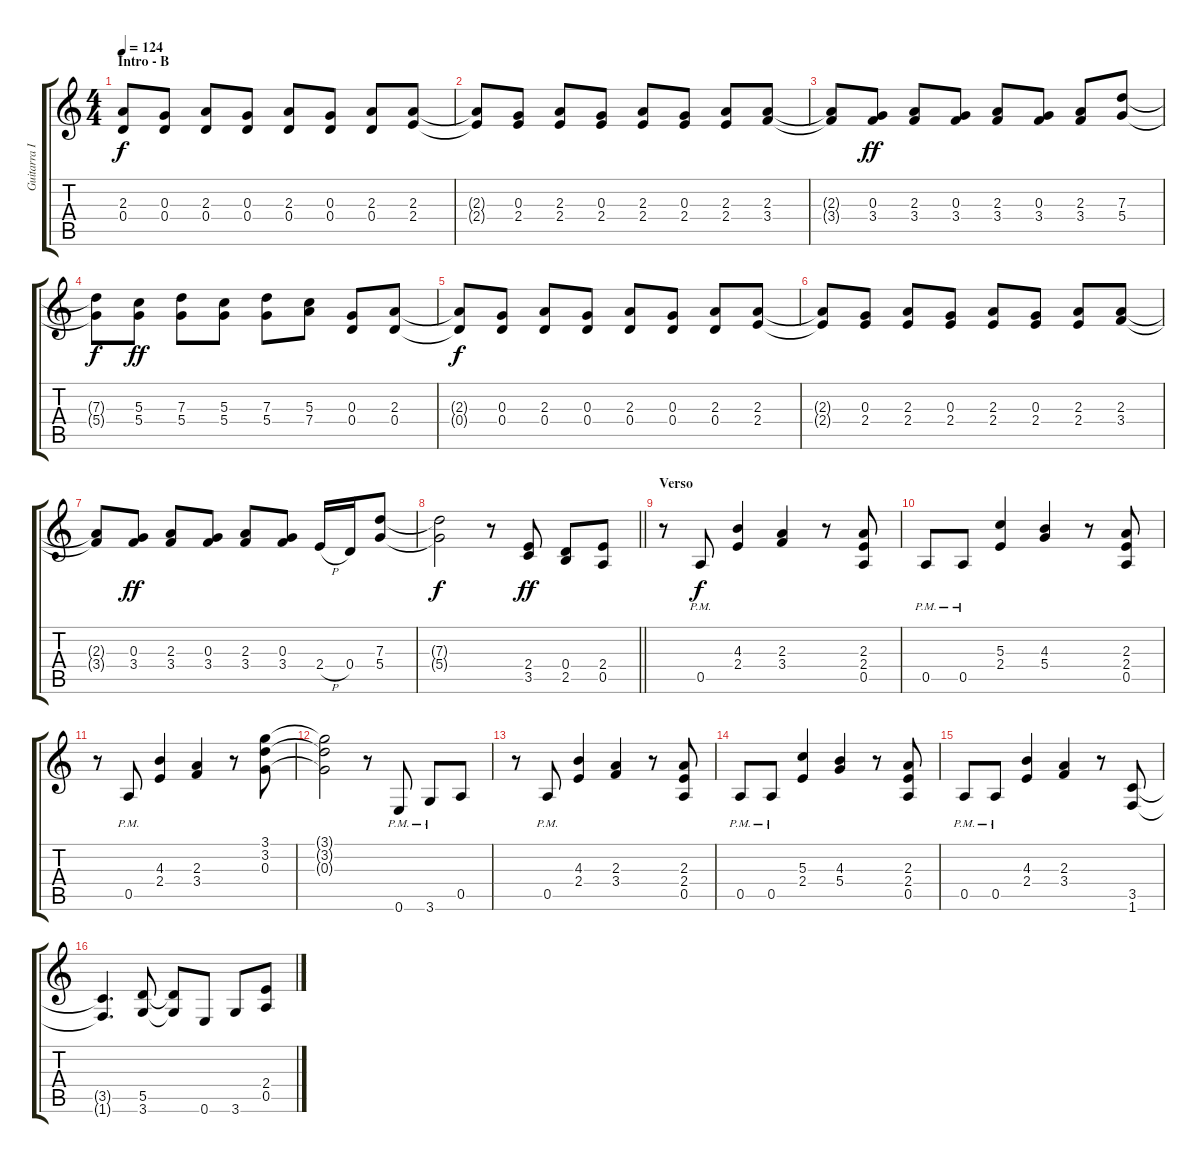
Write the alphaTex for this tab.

\track ("Guitarra I" "Guitarra I") {instrument electricguitarjazz}
\staff {score tabs}
\tuning (E4 B3 G3 D3 A2 E2) {hide}
\ts (4 4)
\section ("" "Intro - B")
\tempo 124
\clef g2
\ks c
(2.3{t} 0.4{t}).8{dy f} (0.3 0.4).8 (2.3 0.4).8 (0.3 0.4).8 (2.3 0.4).8 (0.3 0.4).8 (2.3 0.4).8 (2.3 2.4).8 |
(2.3{t} 2.4{t}).8 (0.3 2.4).8 (2.3 2.4).8 (0.3 2.4).8 (2.3 2.4).8 (0.3 2.4).8 (2.3 2.4).8 (2.3 3.4).8 |
(2.3{t} 3.4{t}).8 (0.3 3.4).8{dy ff} (2.3 3.4).8 (0.3 3.4).8 (2.3 3.4).8 (0.3 3.4).8 (2.3 3.4).8 (7.3 5.4).8 |
(7.3{t} 5.4{t}).8{dy f} (5.3 5.4).8{dy ff} (7.3 5.4).8 (5.3 5.4).8 (7.3 5.4).8 (5.3 7.4).8 (0.3 0.4).8 (2.3 0.4).8 |
(2.3{t} 0.4{t}).8{dy f} (0.3 0.4).8 (2.3 0.4).8 (0.3 0.4).8 (2.3 0.4).8 (0.3 0.4).8 (2.3 0.4).8 (2.3 2.4).8 |
(2.3{t} 2.4{t}).8 (0.3 2.4).8 (2.3 2.4).8 (0.3 2.4).8 (2.3 2.4).8 (0.3 2.4).8 (2.3 2.4).8 (2.3 3.4).8 |
(2.3{t} 3.4{t}).8 (0.3 3.4).8{dy ff} (2.3 3.4).8 (0.3 3.4).8 (2.3 3.4).8 (0.3 3.4).8 2.4{h}.16 0.4.16 (7.3 5.4).8 |
\barLineRight lightlight
(7.3{t} 5.4{t}).2{dy f} r.8 (2.4 3.5).8{dy ff} (0.4 2.5).8 (2.4 0.5).8 |
\section ("" "Verso")
r.8 0.5{pm}.8{dy f} (4.3 2.4).4 (2.3 3.4).4 r.8 (2.3 2.4 0.5).8 |
0.5{pm}.8 0.5{pm}.8 (5.3 2.4).4 (4.3 5.4).4 r.8 (2.3 2.4 0.5).8 |
r.8 0.5{pm}.8 (4.3 2.4).4 (2.3 3.4).4 r.8 (3.1 3.2 0.3).8 |
(3.1{t} 3.2{t} 0.3{t}).2 r.8 0.6{pm}.8 3.6{pm}.8 0.5.8 |
r.8 0.5{pm}.8 (4.3 2.4).4 (2.3 3.4).4 r.8 (2.3 2.4 0.5).8 |
0.5{pm}.8 0.5{pm}.8 (5.3 2.4).4 (4.3 5.4).4 r.8 (2.3 2.4 0.5).8 |
0.5{pm}.8 0.5{pm}.8 (4.3 2.4).4 (2.3 3.4).4 r.8 (3.5 1.6).8 |
(3.5{t} 1.6{t}).4{d} (5.5 3.6).8 (5.5{t} 3.6{t}).8 0.6.8 3.6.8 (2.4 0.5).8
